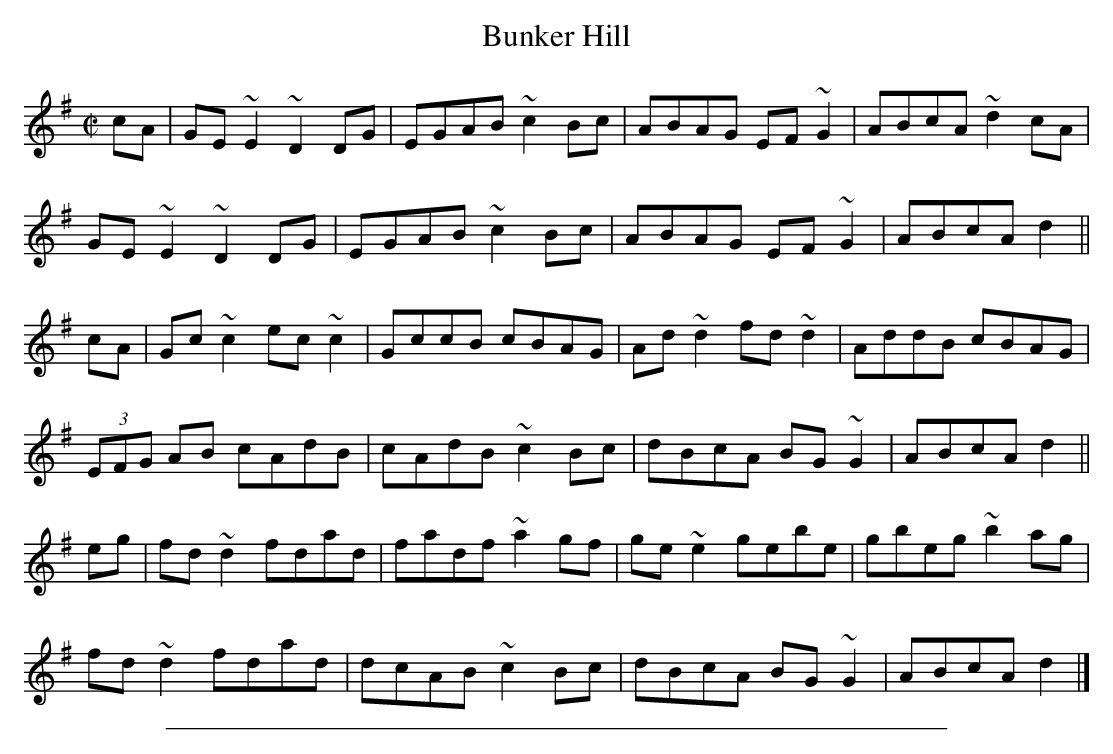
X:1
T: Bunker Hill
M:C|
K:DMix
cA|GE~E2 ~D2DG|EGAB ~c2Bc|ABAG EF~G2|ABcA ~d2cA|
GE~E2 ~D2 DG|EGAB ~c2Bc|*ABAG EF~G2|ABcA d2||
cA|Gc ~c2 ec~c2|GccB cBAG|Ad~d2 fd~d2|AddB cBAG|
(3EFG AB cAdB|cAdB ~c2Bc|dBcA BG~G2|ABcAd2||
eg|fd~d2 fdad|fadf ~a2 gf|*ge~e2 gebe|gbeg ~b2 ag|
fd~d2 fdad|dcAB ~c2 Bc|dBcA BG~G2|ABcA d2|]
